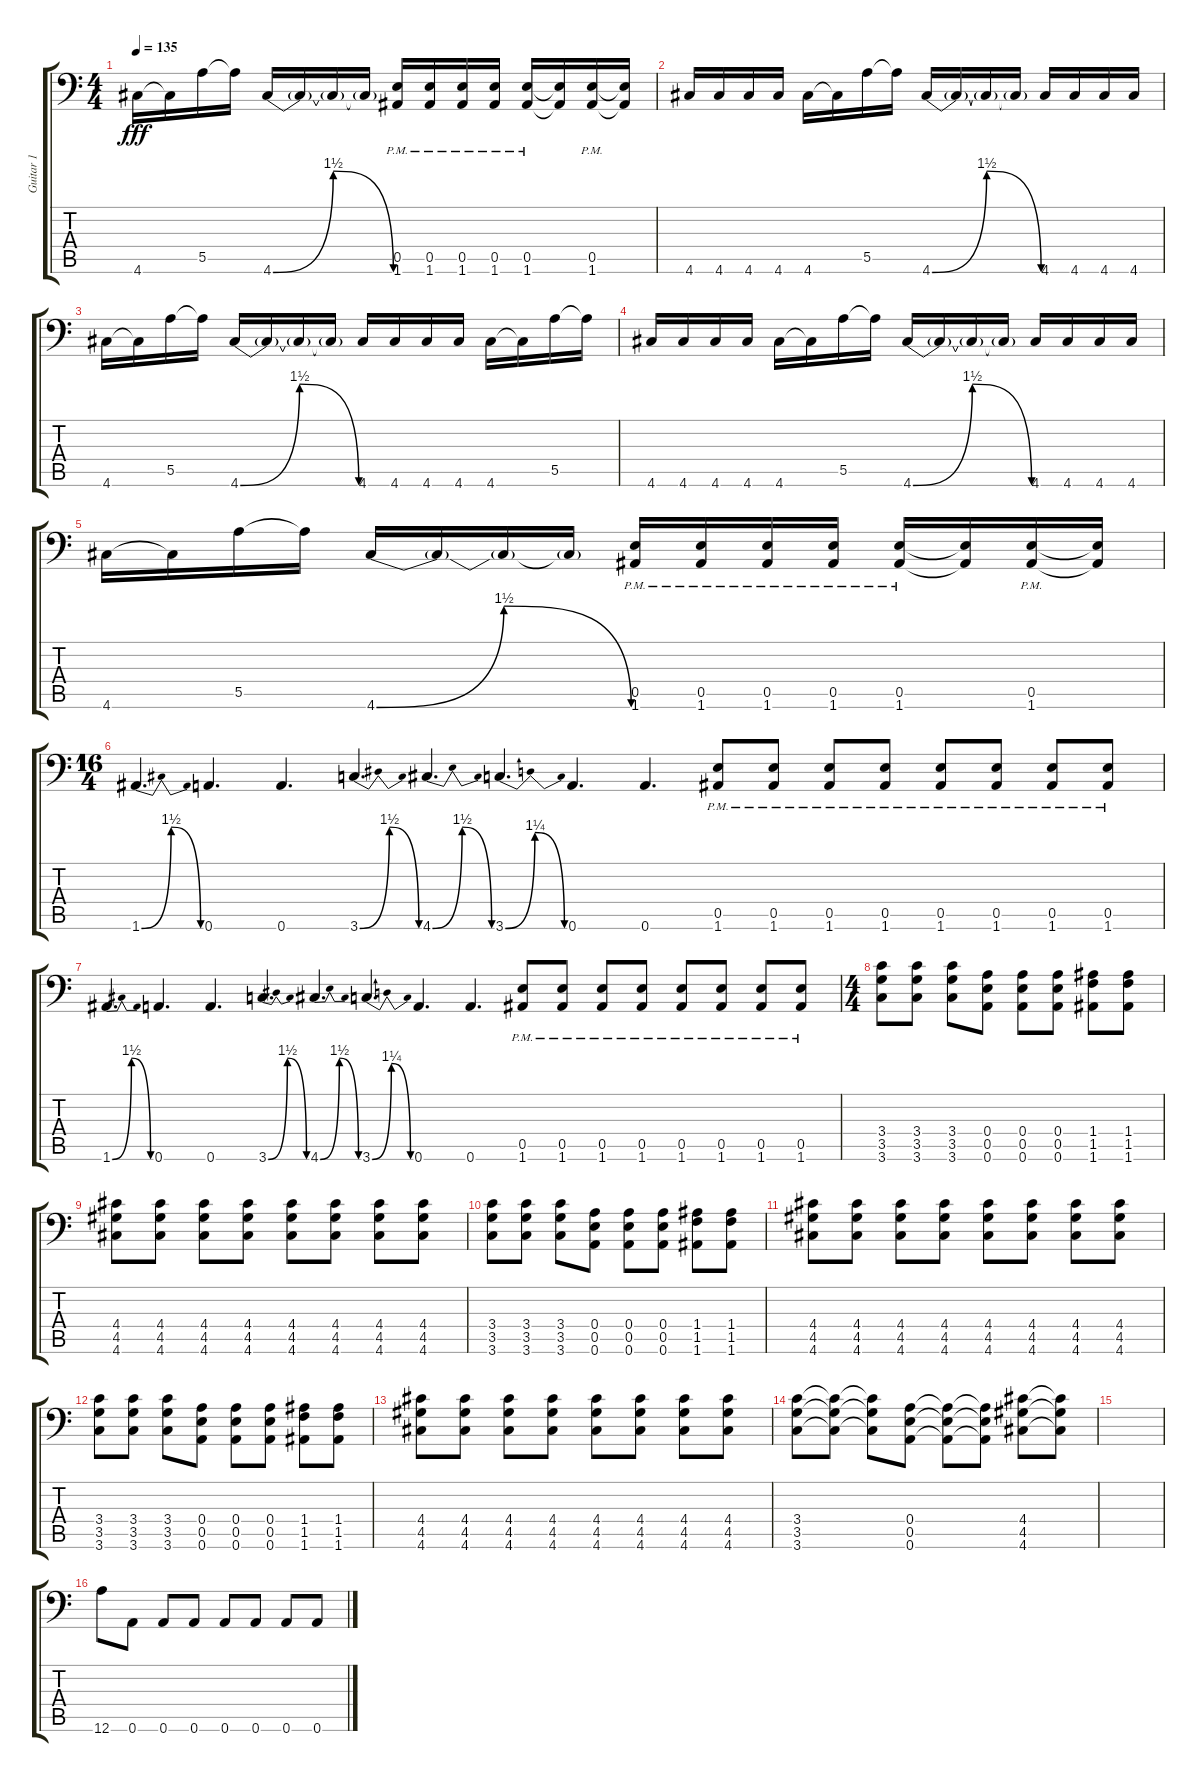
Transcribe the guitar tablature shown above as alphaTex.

\track ("Guitar 1" "Guitar 1") {instrument distortionguitar}
\staff {score tabs}
\tuning (B3 Gb3 D3 A2 E2 A1) {hide}
\ts (4 4)
\tempo 135
\clef f4
\ks c
4.6.16{dy fff} 4.6{t}.16 5.5.16 5.5{t}.16 4.6{be (bendrelease 0 0 10 6 10 6 60 0)}.16 4.6{t}.16 4.6{t}.16 4.6{t}.16 (0.5{pm} 1.6).16 (0.5{pm} 1.6).16 (0.5{pm} 1.6).16 (0.5{pm} 1.6).16 (0.5{pm} 1.6).16 (0.5{t} 1.6{t}).16 (0.5{pm} 1.6).16 (0.5{t} 1.6{t}).16 |
4.6.16 4.6.16 4.6.16 4.6.16 4.6.16 4.6{t}.16 5.5.16 5.5{t}.16 4.6{be (bendrelease 0 0 10 6 10 6 60 0)}.16 4.6{t}.16 4.6{t}.16 4.6{t}.16 4.6.16 4.6.16 4.6.16 4.6.16 |
4.6.16 4.6{t}.16 5.5.16 5.5{t}.16 4.6{be (bendrelease 0 0 10 6 10 6 60 0)}.16 4.6{t}.16 4.6{t}.16 4.6{t}.16 4.6.16 4.6.16 4.6.16 4.6.16 4.6.16 4.6{t}.16 5.5.16 5.5{t}.16 |
4.6.16 4.6.16 4.6.16 4.6.16 4.6.16 4.6{t}.16 5.5.16 5.5{t}.16 4.6{be (bendrelease 0 0 10 6 10 6 60 0)}.16 4.6{t}.16 4.6{t}.16 4.6{t}.16 4.6.16 4.6.16 4.6.16 4.6.16 |
4.6.16 4.6{t}.16 5.5.16 5.5{t}.16 4.6{be (bendrelease 0 0 10 6 10 6 60 0)}.16 4.6{t}.16 4.6{t}.16 4.6{t}.16 (0.5{pm} 1.6).16 (0.5{pm} 1.6).16 (0.5{pm} 1.6).16 (0.5{pm} 1.6).16 (0.5{pm} 1.6).16 (0.5{t} 1.6{t}).16 (0.5{pm} 1.6).16 (0.5{t} 1.6{t}).16 |
\ts (16 4)
1.6{be (bendrelease 0 0 10 6 10 6 60 0)}.4{d} 0.6.4{d} 0.6.4{d} 3.6{be (bendrelease 0 0 10 6 10 6 60 0)}.4{d} 4.6{be (bendrelease 0 0 10 6 10 6 60 0)}.4{d} 3.6{be (bendrelease 0 0 10 5 10 5 60 0)}.4{d} 0.6.4{d} 0.6.4{d} (0.5{pm} 1.6{pm}).8 (0.5{pm} 1.6{pm}).8 (0.5{pm} 1.6{pm}).8 (0.5{pm} 1.6{pm}).8 (0.5{pm} 1.6{pm}).8 (0.5{pm} 1.6{pm}).8 (0.5{pm} 1.6{pm}).8 (0.5{pm} 1.6{pm}).8 |
1.6{be (bendrelease 0 0 10 6 10 6 60 0)}.4{d} 0.6.4{d} 0.6.4{d} 3.6{be (bendrelease 0 0 10 6 10 6 60 0)}.4{d} 4.6{be (bendrelease 0 0 10 6 10 6 60 0)}.4{d} 3.6{be (bendrelease 0 0 10 5 10 5 60 0)}.4{d} 0.6.4{d} 0.6.4{d} (0.5{pm} 1.6{pm}).8 (0.5{pm} 1.6{pm}).8 (0.5{pm} 1.6{pm}).8 (0.5{pm} 1.6{pm}).8 (0.5{pm} 1.6{pm}).8 (0.5{pm} 1.6{pm}).8 (0.5{pm} 1.6{pm}).8 (0.5{pm} 1.6{pm}).8 |
\ts (4 4)
(3.4 3.5 3.6).8 (3.4 3.5 3.6).8 (3.4 3.5 3.6).8 (0.4 0.5 0.6).8 (0.4 0.5 0.6).8 (0.4 0.5 0.6).8 (1.4 1.5 1.6).8 (1.4 1.5 1.6).8 |
(4.4 4.5 4.6).8 (4.4 4.5 4.6).8 (4.4 4.5 4.6).8 (4.4 4.5 4.6).8 (4.4 4.5 4.6).8 (4.4 4.5 4.6).8 (4.4 4.5 4.6).8 (4.4 4.5 4.6).8 |
(3.4 3.5 3.6).8 (3.4 3.5 3.6).8 (3.4 3.5 3.6).8 (0.4 0.5 0.6).8 (0.4 0.5 0.6).8 (0.4 0.5 0.6).8 (1.4 1.5 1.6).8 (1.4 1.5 1.6).8 |
(4.4 4.5 4.6).8 (4.4 4.5 4.6).8 (4.4 4.5 4.6).8 (4.4 4.5 4.6).8 (4.4 4.5 4.6).8 (4.4 4.5 4.6).8 (4.4 4.5 4.6).8 (4.4 4.5 4.6).8 |
(3.4 3.5 3.6).8 (3.4 3.5 3.6).8 (3.4 3.5 3.6).8 (0.4 0.5 0.6).8 (0.4 0.5 0.6).8 (0.4 0.5 0.6).8 (1.4 1.5 1.6).8 (1.4 1.5 1.6).8 |
(4.4 4.5 4.6).8 (4.4 4.5 4.6).8 (4.4 4.5 4.6).8 (4.4 4.5 4.6).8 (4.4 4.5 4.6).8 (4.4 4.5 4.6).8 (4.4 4.5 4.6).8 (4.4 4.5 4.6).8 |
(3.4 3.5 3.6).8 (3.4{t} 3.5{t} 3.6{t}).8 (3.4{t} 3.5{t} 3.6{t}).8 (0.4 0.5 0.6).8 (0.4{t} 0.5{t} 0.6{t}).8 (0.4{t} 0.5{t} 0.6{t}).8 (4.4 4.5 4.6).8 (4.4{t} 4.5{t} 4.6{t}).8 |
|
12.6.8 0.6.8 0.6.8 0.6.8 0.6.8 0.6.8 0.6.8 0.6.8
